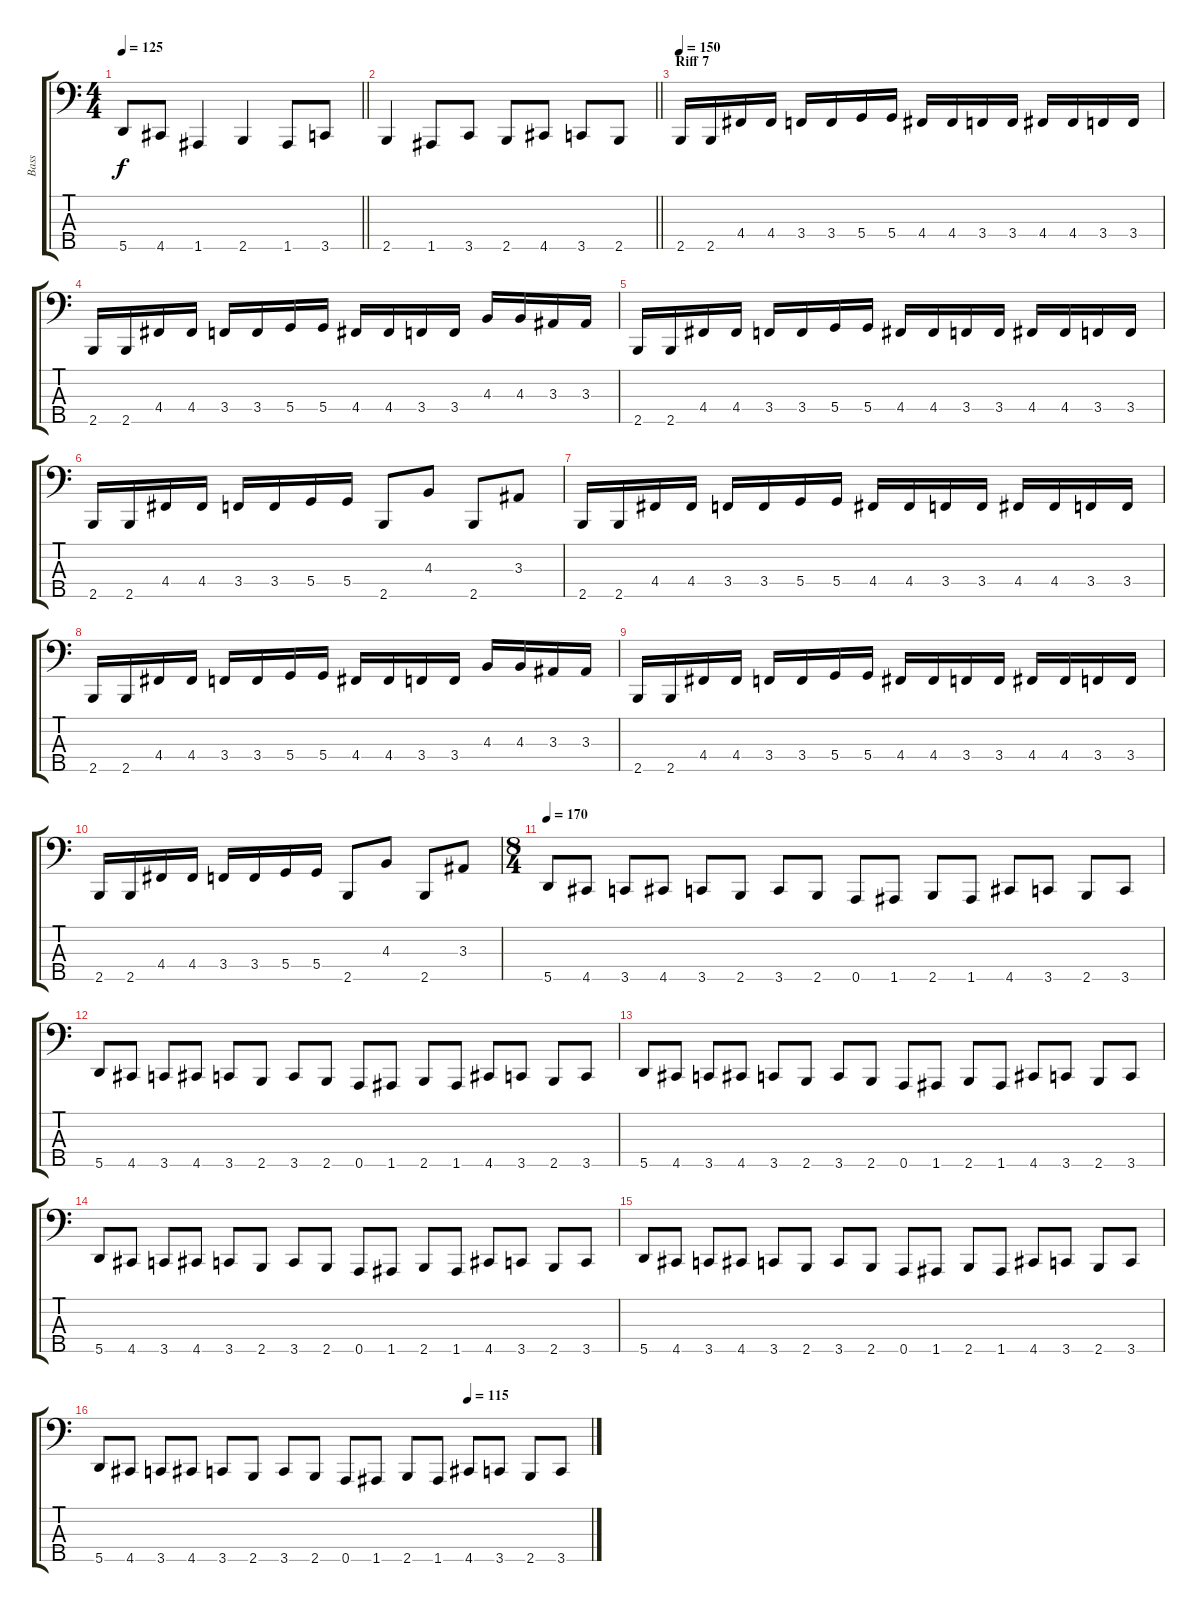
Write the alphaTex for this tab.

\track ("Bass" "Bass") {instrument electricbassfinger}
\staff {score tabs}
\tuning (F2 C2 G1 D1 A0) {hide}
\ts (4 4)
\tempo 125
\clef f4
\barLineRight lightlight
\ks c
5.5.8{dy f} 4.5.8 1.5.4 2.5.4 1.5.8 3.5.8 |
\barLineRight lightlight
2.5.4 1.5.8 3.5.8 2.5.8 4.5.8 3.5.8 2.5.8 |
\section ("" "Riff 7")
\tempo 150
2.5.16 2.5.16 4.4.16 4.4.16 3.4.16 3.4.16 5.4.16 5.4.16 4.4.16 4.4.16 3.4.16 3.4.16 4.4.16 4.4.16 3.4.16 3.4.16 |
2.5.16 2.5.16 4.4.16 4.4.16 3.4.16 3.4.16 5.4.16 5.4.16 4.4.16 4.4.16 3.4.16 3.4.16 4.3.16 4.3.16 3.3.16 3.3.16 |
2.5.16 2.5.16 4.4.16 4.4.16 3.4.16 3.4.16 5.4.16 5.4.16 4.4.16 4.4.16 3.4.16 3.4.16 4.4.16 4.4.16 3.4.16 3.4.16 |
2.5.16 2.5.16 4.4.16 4.4.16 3.4.16 3.4.16 5.4.16 5.4.16 2.5.8 4.3.8 2.5.8 3.3.8 |
2.5.16 2.5.16 4.4.16 4.4.16 3.4.16 3.4.16 5.4.16 5.4.16 4.4.16 4.4.16 3.4.16 3.4.16 4.4.16 4.4.16 3.4.16 3.4.16 |
2.5.16 2.5.16 4.4.16 4.4.16 3.4.16 3.4.16 5.4.16 5.4.16 4.4.16 4.4.16 3.4.16 3.4.16 4.3.16 4.3.16 3.3.16 3.3.16 |
2.5.16 2.5.16 4.4.16 4.4.16 3.4.16 3.4.16 5.4.16 5.4.16 4.4.16 4.4.16 3.4.16 3.4.16 4.4.16 4.4.16 3.4.16 3.4.16 |
2.5.16 2.5.16 4.4.16 4.4.16 3.4.16 3.4.16 5.4.16 5.4.16 2.5.8 4.3.8 2.5.8 3.3.8 |
\ts (8 4)
\tempo 170
5.5.8 4.5.8 3.5.8 4.5.8 3.5.8 2.5.8 3.5.8 2.5.8 0.5.8 1.5.8 2.5.8 1.5.8 4.5.8 3.5.8 2.5.8 3.5.8 |
5.5.8 4.5.8 3.5.8 4.5.8 3.5.8 2.5.8 3.5.8 2.5.8 0.5.8 1.5.8 2.5.8 1.5.8 4.5.8 3.5.8 2.5.8 3.5.8 |
5.5.8 4.5.8 3.5.8 4.5.8 3.5.8 2.5.8 3.5.8 2.5.8 0.5.8 1.5.8 2.5.8 1.5.8 4.5.8 3.5.8 2.5.8 3.5.8 |
5.5.8 4.5.8 3.5.8 4.5.8 3.5.8 2.5.8 3.5.8 2.5.8 0.5.8 1.5.8 2.5.8 1.5.8 4.5.8 3.5.8 2.5.8 3.5.8 |
5.5.8 4.5.8 3.5.8 4.5.8 3.5.8 2.5.8 3.5.8 2.5.8 0.5.8 1.5.8 2.5.8 1.5.8 4.5.8 3.5.8 2.5.8 3.5.8 |
\tempo (115 0.75)
5.5.8 4.5.8 3.5.8 4.5.8 3.5.8 2.5.8 3.5.8 2.5.8 0.5.8 1.5.8 2.5.8 1.5.8 4.5.8 3.5.8 2.5.8 3.5.8
